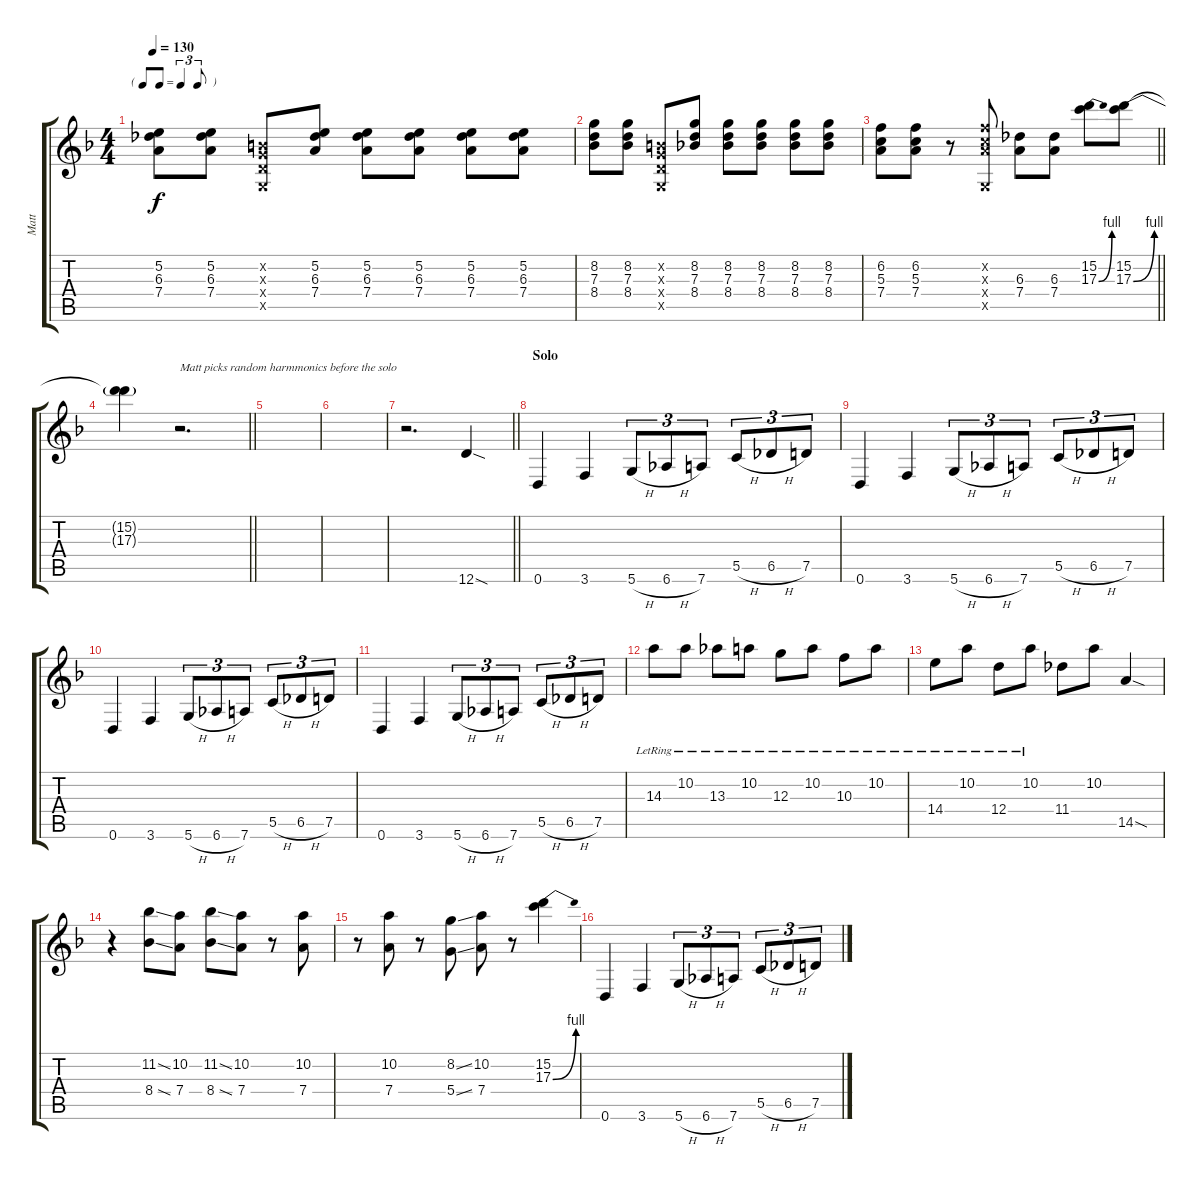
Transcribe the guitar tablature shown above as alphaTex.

\track ("Matt" "Matt") {instrument distortionguitar}
\staff {score tabs}
\tuning (E4 B3 G3 D3 G2 D2) {hide}
\ts (4 4)
\tf triplet8th
\tempo 130
\clef g2
\ks dminor
(5.2 6.3 7.4).8{dy f} (5.2 6.3 7.4).8 (0.2{x} 0.3{x} 0.4{x} 0.5{x}).8 (5.2 6.3 7.4).8 (5.2 6.3 7.4).8 (5.2 6.3 7.4).8 (5.2 6.3 7.4).8 (5.2 6.3 7.4).8 |
(8.2 7.3 8.4).8 (8.2 7.3 8.4).8 (0.2{x} 0.3{x} 0.4{x} 0.5{x}).8 (8.2 7.3 8.4).8 (8.2 7.3 8.4).8 (8.2 7.3 8.4).8 (8.2 7.3 8.4).8 (8.2 7.3 8.4).8 |
\barLineRight lightlight
(6.2 5.3 7.4).8 (6.2 5.3 7.4).8 r.8 (6.2{x} 5.3{x} 7.4{x} 0.5{x}).8 (6.3 7.4).8 (6.3 7.4).8 (15.2 17.3{be (bend 0 0 60 4)}).8 (15.2 17.3{be (bend 0 0 60 4)}).8 |
\section ("" "")
\barLineRight lightlight
(15.2{t} 17.3{t}).4 r.2{d txt "Matt picks random harmmonics before the solo"} |
\section ("" "")
|
|
\barLineRight lightlight
r.2{d} 12.6{sod}.4{volume 16 balance 16 instrument distortionguitar} |
\section ("" "Solo")
0.6.4{volume 16 balance 16 instrument distortionguitar} 3.6.4 5.6{h}.8{tu (3 2)} 6.6{h}.8{tu (3 2)} 7.6.8{tu (3 2)} 5.5{h}.8{tu (3 2)} 6.5{h}.8{tu (3 2)} 7.5.8{tu (3 2)} |
0.6.4 3.6.4 5.6{h}.8{tu (3 2)} 6.6{h}.8{tu (3 2)} 7.6.8{tu (3 2)} 5.5{h}.8{tu (3 2)} 6.5{h}.8{tu (3 2)} 7.5.8{tu (3 2)} |
0.6.4 3.6.4 5.6{h}.8{tu (3 2)} 6.6{h}.8{tu (3 2)} 7.6.8{tu (3 2)} 5.5{h}.8{tu (3 2)} 6.5{h}.8{tu (3 2)} 7.5.8{tu (3 2)} |
0.6.4 3.6.4 5.6{h}.8{tu (3 2)} 6.6{h}.8{tu (3 2)} 7.6.8{tu (3 2)} 5.5{h}.8{tu (3 2)} 6.5{h}.8{tu (3 2)} 7.5.8{tu (3 2)} |
14.3{lr}.8 10.2{lr}.8 13.3{lr}.8 10.2{lr}.8 12.3{lr}.8 10.2{lr}.8 10.3{lr}.8 10.2{lr}.8 |
14.4{lr}.8 10.2{lr}.8 12.4{lr}.8 10.2{lr}.8 11.4.8 10.2.8 14.5{sod}.4 |
r.4 (11.2{ss} 8.4{ss}).8 (10.2 7.4).8 (11.2{ss} 8.4{ss}).8 (10.2 7.4).8 r.8 (10.2 7.4).8 |
r.8 (10.2 7.4).8 r.8 (8.2{ss} 5.4{ss}).8 (10.2 7.4).8 r.8 (15.2 17.3{be (bend 0 0 60 4)}).4 |
0.6.4 3.6.4 5.6{h}.8{tu (3 2)} 6.6{h}.8{tu (3 2)} 7.6.8{tu (3 2)} 5.5{h}.8{tu (3 2)} 6.5{h}.8{tu (3 2)} 7.5.8{tu (3 2)}
